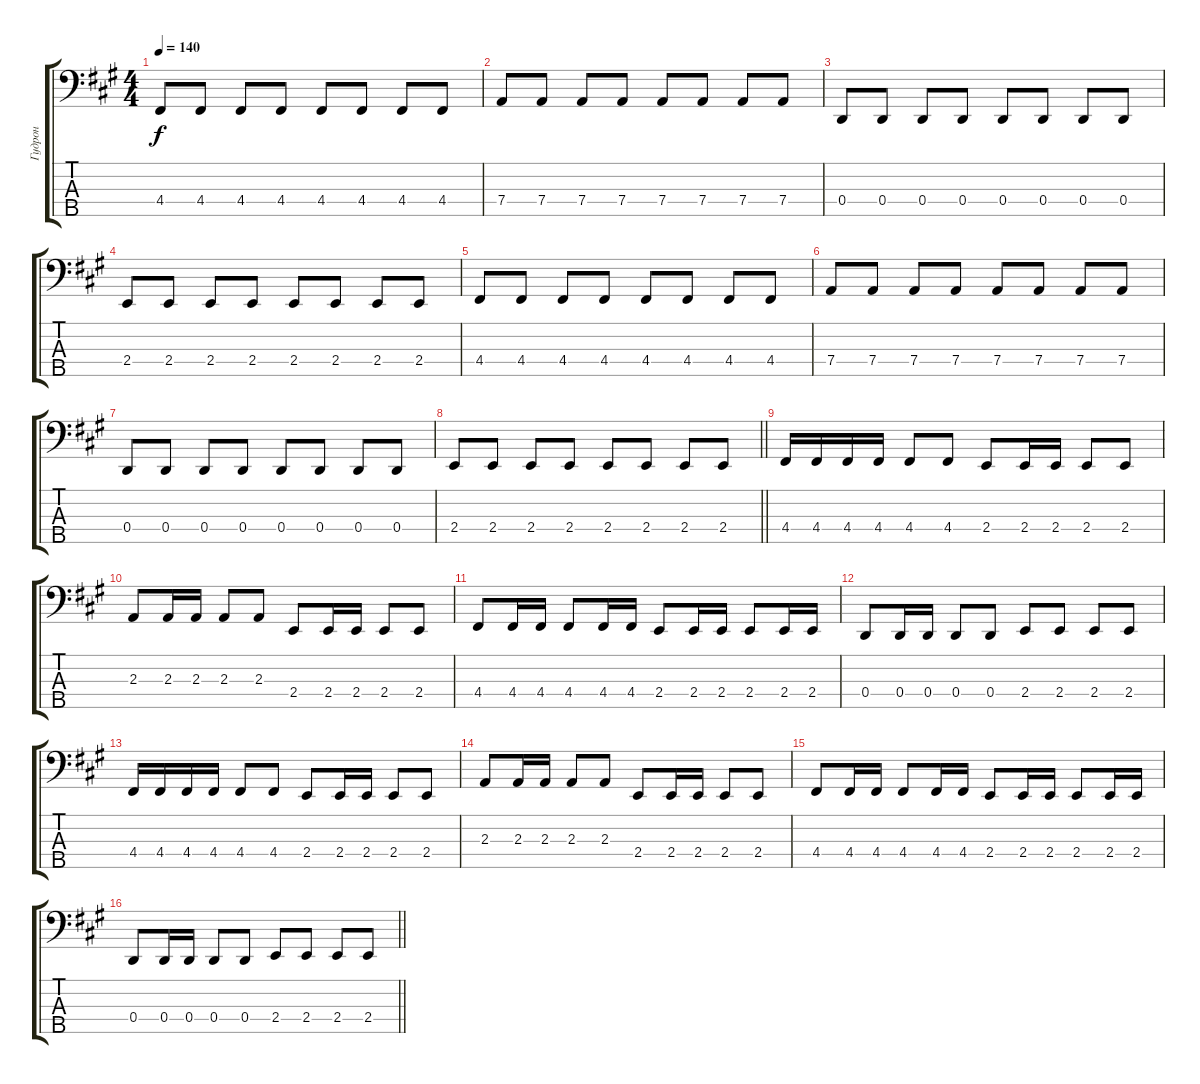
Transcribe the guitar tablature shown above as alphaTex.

\track ("Гудрон" "Гудрон") {instrument electricbassfinger}
\staff {score tabs}
\tuning (F2 C2 G1 D1 A0) {hide}
\ts (4 4)
\tempo 140
\clef f4
\ks f#minor
4.4.8{dy f} 4.4.8 4.4.8 4.4.8 4.4.8 4.4.8 4.4.8 4.4.8 |
7.4.8 7.4.8 7.4.8 7.4.8 7.4.8 7.4.8 7.4.8 7.4.8 |
0.4.8 0.4.8 0.4.8 0.4.8 0.4.8 0.4.8 0.4.8 0.4.8 |
2.4.8 2.4.8 2.4.8 2.4.8 2.4.8 2.4.8 2.4.8 2.4.8 |
4.4.8 4.4.8 4.4.8 4.4.8 4.4.8 4.4.8 4.4.8 4.4.8 |
7.4.8 7.4.8 7.4.8 7.4.8 7.4.8 7.4.8 7.4.8 7.4.8 |
0.4.8 0.4.8 0.4.8 0.4.8 0.4.8 0.4.8 0.4.8 0.4.8 |
\barLineRight lightlight
2.4.8 2.4.8 2.4.8 2.4.8 2.4.8 2.4.8 2.4.8 2.4.8 |
\section ("" "")
4.4.16 4.4.16 4.4.16 4.4.16 4.4.8 4.4.8 2.4.8 2.4.16 2.4.16 2.4.8 2.4.8 |
2.3.8 2.3.16 2.3.16 2.3.8 2.3.8 2.4.8 2.4.16 2.4.16 2.4.8 2.4.8 |
4.4.8 4.4.16 4.4.16 4.4.8 4.4.16 4.4.16 2.4.8 2.4.16 2.4.16 2.4.8 2.4.16 2.4.16 |
0.4.8 0.4.16 0.4.16 0.4.8 0.4.8 2.4.8 2.4.8 2.4.8 2.4.8 |
4.4.16 4.4.16 4.4.16 4.4.16 4.4.8 4.4.8 2.4.8 2.4.16 2.4.16 2.4.8 2.4.8 |
2.3.8 2.3.16 2.3.16 2.3.8 2.3.8 2.4.8 2.4.16 2.4.16 2.4.8 2.4.8 |
4.4.8 4.4.16 4.4.16 4.4.8 4.4.16 4.4.16 2.4.8 2.4.16 2.4.16 2.4.8 2.4.16 2.4.16 |
\barLineRight lightlight
0.4.8 0.4.16 0.4.16 0.4.8 0.4.8 2.4.8 2.4.8 2.4.8 2.4.8
